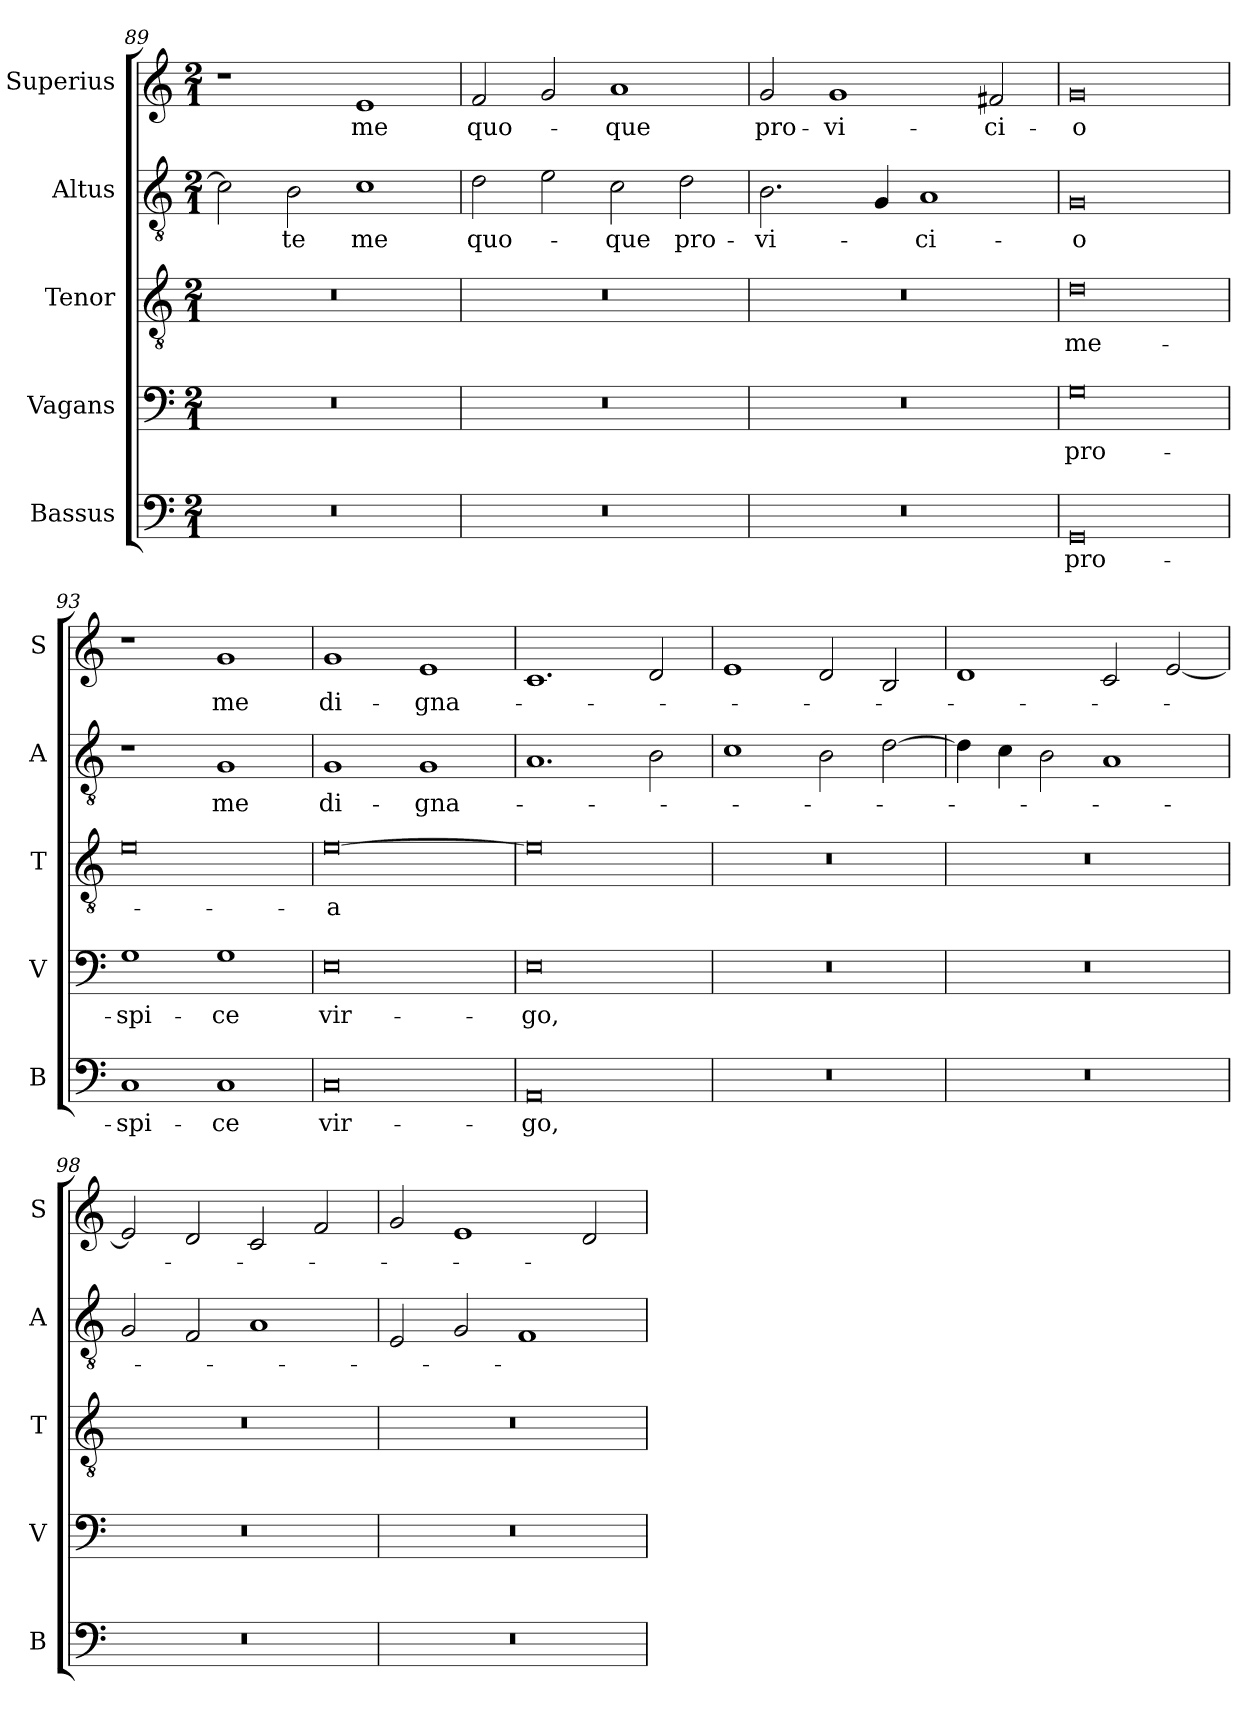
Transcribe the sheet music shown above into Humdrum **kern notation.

**kern	**text	**kern	**text	**kern	**text	**kern	**text	**kern	**text
*part5	*part5	*part4	*part4	*part3	*part3	*part2	*part2	*part1	*part1
*staff5	*staff5	*staff4	*staff4	*staff3	*staff3	*staff2	*staff2	*staff1	*staff1
*I"Bassus	*	*I"Vagans	*	*I"Tenor	*	*I"Altus	*	*I"Superius	*
*I'B	*	*I'V	*	*I'T	*	*I'A	*	*I'S	*
*clefF4	*	*clefF4	*	*clefGv2	*	*clefGv2	*	*clefG2	*
*k[]	*	*k[]	*	*k[]	*	*k[]	*	*k[]	*
*M2/1	*	*M2/1	*	*M2/1	*	*M2/1	*	*M2/1	*
=89	=89	=89	=89	=89	=89	=89	=89	=89	=89
0r	.	0r	.	0r	.	2c\]	.	1r	.
.	.	.	.	.	.	2B\	-te	.	.
.	.	.	.	.	.	1c	me	1e	me
=90	=90	=90	=90	=90	=90	=90	=90	=90	=90
0r	.	0r	.	0r	.	2d\	quo-	2f/	quo-
.	.	.	.	.	.	2e\	.	2g/	.
.	.	.	.	.	.	2c\	-que	1a	-que
.	.	.	.	.	.	2d\	pro-	.	.
=91	=91	=91	=91	=91	=91	=91	=91	=91	=91
0r	.	0r	.	0r	.	2.B\	-vi-	2g/	pro-
.	.	.	.	.	.	.	.	1g	-vi-
.	.	.	.	.	.	4G/	.	.	.
.	.	.	.	.	.	1A	-ci-	.	.
.	.	.	.	.	.	.	.	2f#X/	-ci-
=92	=92	=92	=92	=92	=92	=92	=92	=92	=92
0GG	-pro-	0G	pro-	0d	me-	0G	-o	0g	-o
=93	=93	=93	=93	=93	=93	=93	=93	=93	=93
1C	-spi-	1G	-spi-	0e	.	1r	.	1r	.
1C	-ce	1G	-ce	.	.	1G	me	1g	me
=94	=94	=94	=94	=94	=94	=94	=94	=94	=94
0C	vir-	0E	vir-	[0e	-a	1G	di-	1g	di-
.	.	.	.	.	.	1G	-gna-	1e	-gna-
=95	=95	=95	=95	=95	=95	=95	=95	=95	=95
0AA	-go,	0E	-go,	0e]	.	1.A	.	1.c	.
.	.	.	.	.	.	2B\	.	2d/	.
=96	=96	=96	=96	=96	=96	=96	=96	=96	=96
0r	.	0r	.	0r	.	1c	.	1e	.
.	.	.	.	.	.	2B\	.	2d/	.
.	.	.	.	.	.	[2d\	.	2B/	.
=97	=97	=97	=97	=97	=97	=97	=97	=97	=97
0r	.	0r	.	0r	.	4d\]	.	1d	.
.	.	.	.	.	.	4c\	.	.	.
.	.	.	.	.	.	2B\	.	.	.
.	.	.	.	.	.	1A	.	2c/	.
.	.	.	.	.	.	.	.	[2e/	.
=98	=98	=98	=98	=98	=98	=98	=98	=98	=98
0r	.	0r	.	0r	.	2G/	.	2e/]	.
.	.	.	.	.	.	2F/	.	2d/	.
.	.	.	.	.	.	1A	.	2c/	.
.	.	.	.	.	.	.	.	2f/	.
=99	=99	=99	=99	=99	=99	=99	=99	=99	=99
0r	.	0r	.	0r	.	2E/	.	2g/	.
.	.	.	.	.	.	2G/	.	1e	.
.	.	.	.	.	.	1F	.	.	.
.	.	.	.	.	.	.	.	2d/	.
=	=	=	=	=	=	=	=	=	=
*-	*-	*-	*-	*-	*-	*-	*-	*-	*-
